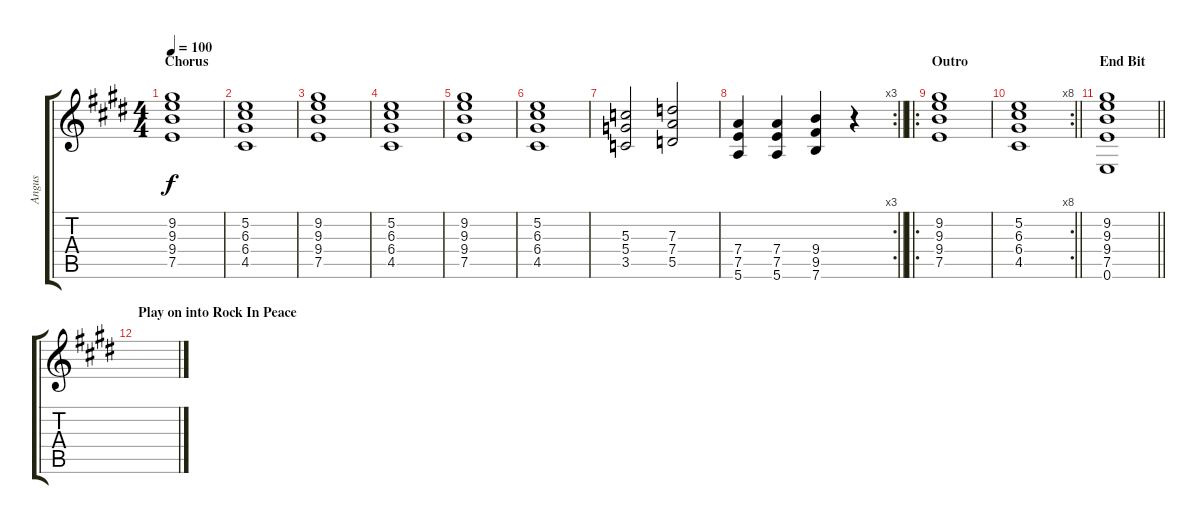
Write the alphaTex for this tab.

\track ("Angus" "Angus") {instrument distortionguitar}
\staff {score tabs}
\tuning (E4 B3 G3 D3 A2 E2) {hide}
\ts (4 4)
\section ("" "Chorus")
\tempo 100
\clef g2
\ks e
(9.2 9.3 9.4 7.5).1{dy f} |
(5.2 6.3 6.4 4.5).1 |
(9.2 9.3 9.4 7.5).1 |
(5.2 6.3 6.4 4.5).1 |
(9.2 9.3 9.4 7.5).1 |
(5.2 6.3 6.4 4.5).1 |
(5.3 5.4 3.5).2 (7.3 7.4 5.5).2 |
\rc 3
\barLineRight lightlight
(7.4 7.5 5.6).4 (7.4 7.5 5.6).4 (9.4 9.5 7.6).4 r.4 |
\ro
\section ("" "Outro")
(9.2 9.3 9.4 7.5).1 |
\rc 8
\barLineRight lightlight
(5.2 6.3 6.4 4.5).1 |
\section ("" "End Bit")
\barLineRight lightlight
(9.2 9.3 9.4 7.5 0.6).1 |
\section ("" "Play on into Rock In Peace")
